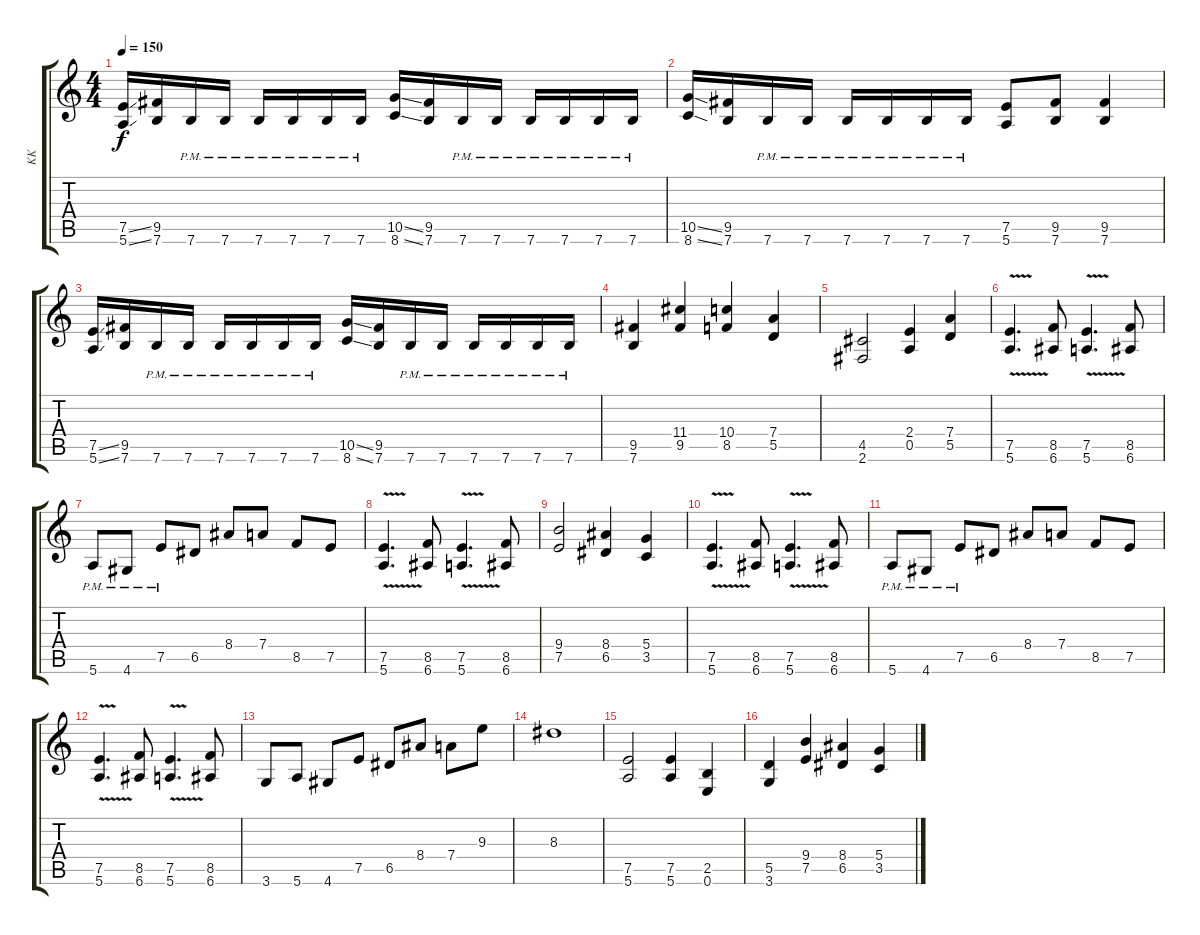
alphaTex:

\track ("KK" "KK") {instrument distortionguitar}
\staff {score tabs}
\tuning (E4 B3 G3 D3 A2 E2) {hide}
\ts (4 4)
\tempo 150
\clef g2
\ks c
(7.5{ss} 5.6{ss}).16{dy f} (9.5 7.6).16 7.6{pm}.16 7.6{pm}.16 7.6{pm}.16 7.6{pm}.16 7.6{pm}.16 7.6{pm}.16 (10.5{ss} 8.6{ss}).16 (9.5 7.6).16 7.6{pm}.16 7.6{pm}.16 7.6{pm}.16 7.6{pm}.16 7.6{pm}.16 7.6{pm}.16 |
(10.5{ss} 8.6{ss}).16 (9.5 7.6).16 7.6{pm}.16 7.6{pm}.16 7.6{pm}.16 7.6{pm}.16 7.6{pm}.16 7.6{pm}.16 (7.5 5.6).8 (9.5 7.6).8 (9.5 7.6).4 |
(7.5{ss} 5.6{ss}).16 (9.5 7.6).16 7.6{pm}.16 7.6{pm}.16 7.6{pm}.16 7.6{pm}.16 7.6{pm}.16 7.6{pm}.16 (10.5{ss} 8.6{ss}).16 (9.5 7.6).16 7.6{pm}.16 7.6{pm}.16 7.6{pm}.16 7.6{pm}.16 7.6{pm}.16 7.6{pm}.16 |
(9.5 7.6).4 (11.4 9.5).4 (10.4 8.5).4 (7.4 5.5).4 |
(4.5 2.6).2 (2.4 0.5).4 (7.4 5.5).4 |
(7.5{v} 5.6{v}).4{d} (8.5 6.6).8 (7.5{v} 5.6{v}).4{d} (8.5 6.6).8 |
5.6{pm}.8 4.6{pm}.8 7.5{pm}.8 6.5.8 8.4.8 7.4.8 8.5.8 7.5.8 |
(7.5{v} 5.6{v}).4{d} (8.5 6.6).8 (7.5{v} 5.6{v}).4{d} (8.5 6.6).8 |
(9.4 7.5).2 (8.4 6.5).4 (5.4 3.5).4 |
(7.5{v} 5.6{v}).4{d} (8.5 6.6).8 (7.5{v} 5.6{v}).4{d} (8.5 6.6).8 |
5.6{pm}.8 4.6{pm}.8 7.5{pm}.8 6.5.8 8.4.8 7.4.8 8.5.8 7.5.8 |
(7.5{v} 5.6{v}).4{d} (8.5 6.6).8 (7.5{v} 5.6{v}).4{d} (8.5 6.6).8 |
3.6.8 5.6.8 4.6.8 7.5.8 6.5.8 8.4.8 7.4.8 9.3.8 |
8.3.1 |
(7.5 5.6).2 (7.5 5.6).4 (2.5 0.6).4 |
(5.5 3.6).4 (9.4 7.5).4 (8.4 6.5).4 (5.4 3.5).4
